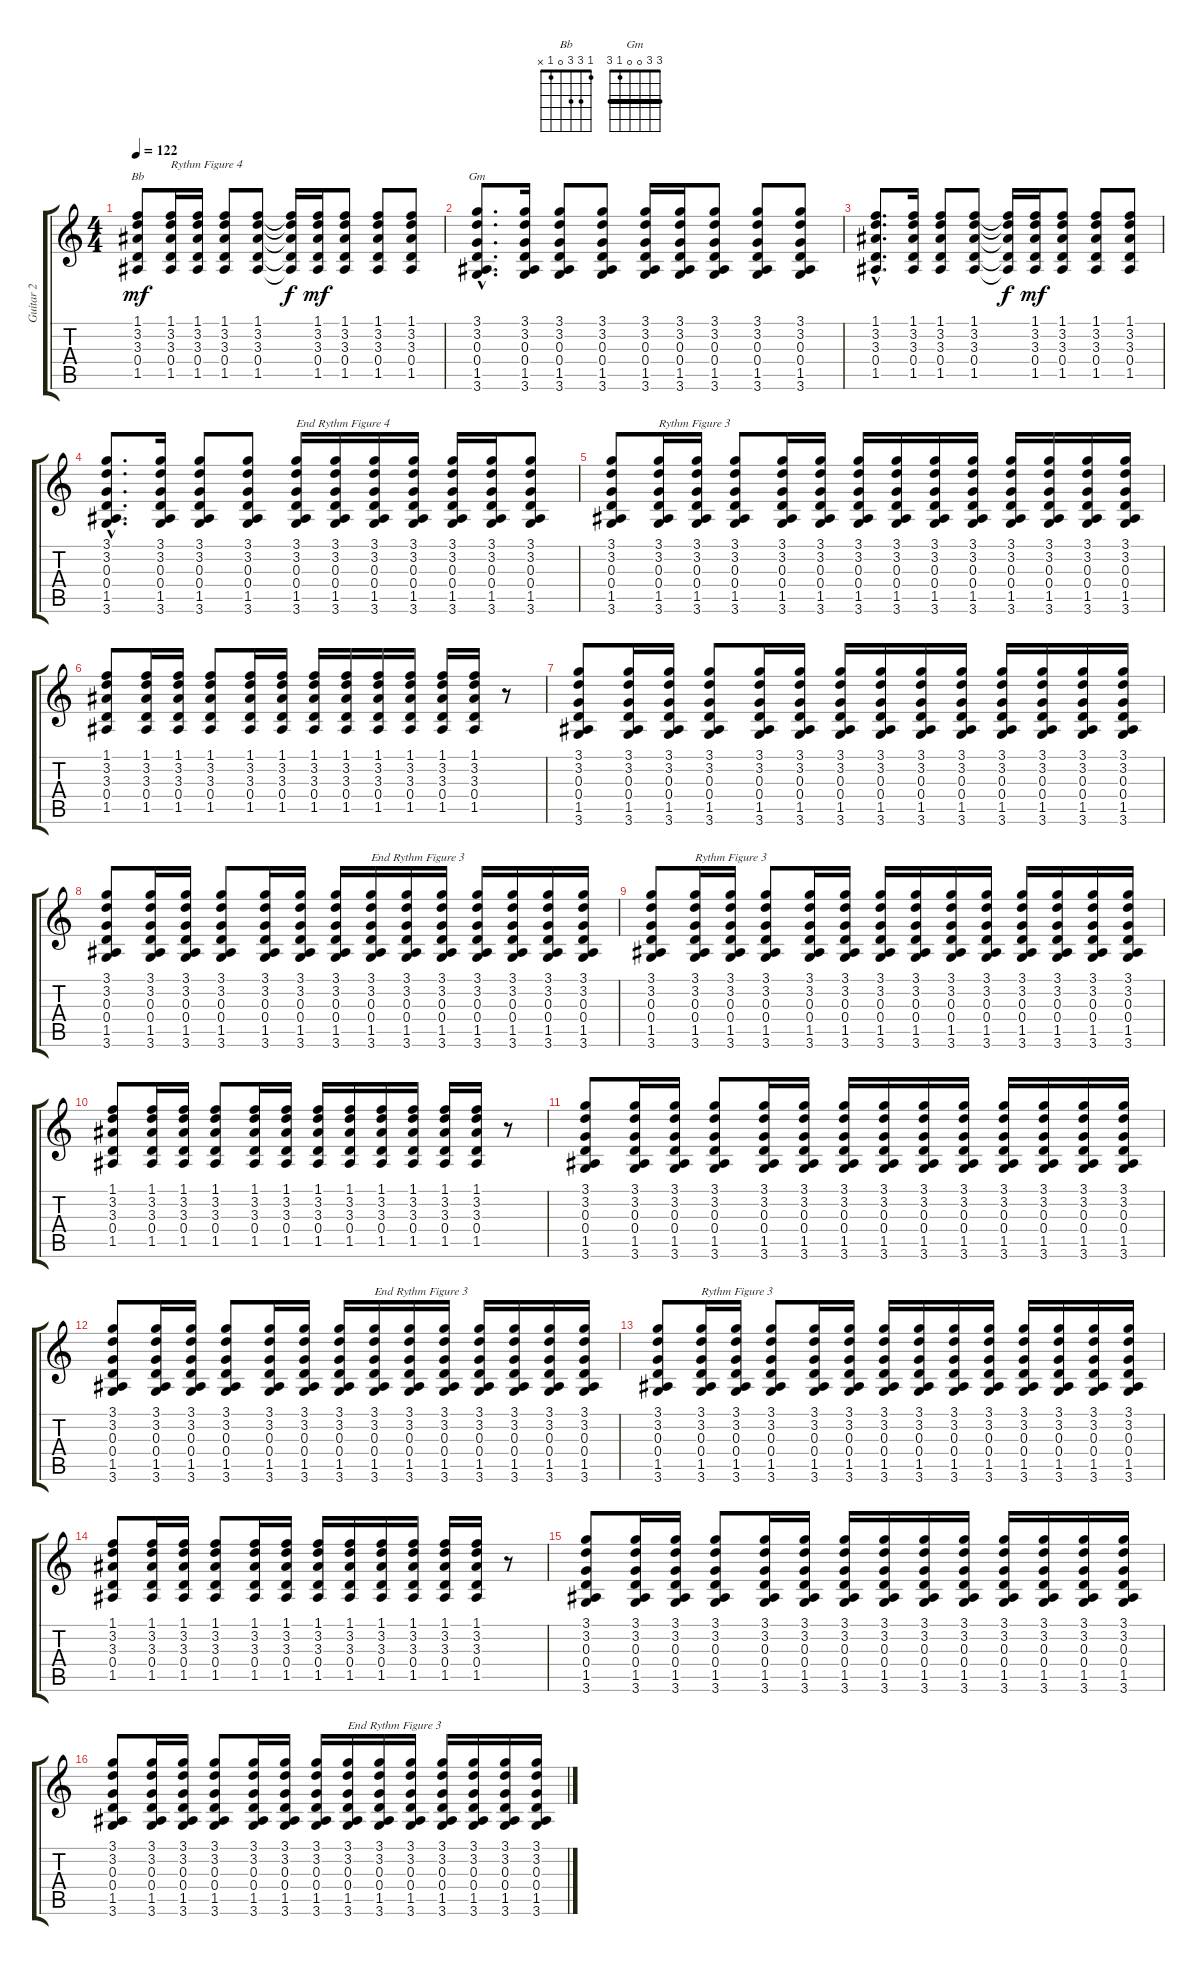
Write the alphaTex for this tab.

\track ("Guitar 2" "Guitar 2") {instrument acousticguitarnylon}
\staff {score tabs}
\tuning (E4 B3 G3 D3 A2 E2) {hide}
\chord ("Bb" 1 3 3 0 1 x)
\chord ("Gm" 3 3 0 0 1 3) {barre 3}
\ts (4 4)
\tempo 122
\clef g2
\ks c
(1.1 3.2 3.3 0.4 1.5).8{ch "Bb" dy mf} (1.1 3.2 3.3 0.4 1.5).16{txt "Rythm Figure 4"} (1.1 3.2 3.3 0.4 1.5).16 (1.1 3.2 3.3 0.4 1.5).8 (1.1 3.2 3.3 0.4 1.5).8 (1.1{t} 3.2{t} 3.3{t} 0.4{t} 1.5{t}).16{dy f} (1.1 3.2 3.3 0.4 1.5).16{dy mf} (1.1 3.2 3.3 0.4 1.5).8 (1.1 3.2 3.3 0.4 1.5).8 (1.1 3.2 3.3 0.4 1.5).8 |
(3.1{hac} 3.2{hac} 0.3{hac} 0.4{hac} 1.5{hac} 3.6{hac}).8{d ch "Gm"} (3.1 3.2 0.3 0.4 1.5 3.6).16 (3.1 3.2 0.3 0.4 1.5 3.6).8 (3.1 3.2 0.3 0.4 1.5 3.6).8 (3.1 3.2 0.3 0.4 1.5 3.6).16 (3.1 3.2 0.3 0.4 1.5 3.6).16 (3.1 3.2 0.3 0.4 1.5 3.6).8 (3.1 3.2 0.3 0.4 1.5 3.6).8 (3.1 3.2 0.3 0.4 1.5 3.6).8 |
(1.1{hac} 3.2{hac} 3.3{hac} 0.4{hac} 1.5{hac}).8{d} (1.1 3.2 3.3 0.4 1.5).16 (1.1 3.2 3.3 0.4 1.5).8 (1.1 3.2 3.3 0.4 1.5).8 (1.1{t} 3.2{t} 3.3{t} 0.4{t} 1.5{t}).16{dy f} (1.1 3.2 3.3 0.4 1.5).16{dy mf} (1.1 3.2 3.3 0.4 1.5).8 (1.1 3.2 3.3 0.4 1.5).8 (1.1 3.2 3.3 0.4 1.5).8 |
(3.1{hac} 3.2{hac} 0.3{hac} 0.4{hac} 1.5{hac} 3.6{hac}).8{d} (3.1 3.2 0.3 0.4 1.5 3.6).16 (3.1 3.2 0.3 0.4 1.5 3.6).8 (3.1 3.2 0.3 0.4 1.5 3.6).8 (3.1 3.2 0.3 0.4 1.5 3.6).16{txt "End Rythm Figure 4"} (3.1 3.2 0.3 0.4 1.5 3.6).16 (3.1 3.2 0.3 0.4 1.5 3.6).16 (3.1 3.2 0.3 0.4 1.5 3.6).16 (3.1 3.2 0.3 0.4 1.5 3.6).16 (3.1 3.2 0.3 0.4 1.5 3.6).16 (3.1 3.2 0.3 0.4 1.5 3.6).8 |
(3.1 3.2 0.3 0.4 1.5 3.6).8 (3.1 3.2 0.3 0.4 1.5 3.6).16{txt "Rythm Figure 3"} (3.1 3.2 0.3 0.4 1.5 3.6).16 (3.1 3.2 0.3 0.4 1.5 3.6).8 (3.1 3.2 0.3 0.4 1.5 3.6).16 (3.1 3.2 0.3 0.4 1.5 3.6).16 (3.1 3.2 0.3 0.4 1.5 3.6).16 (3.1 3.2 0.3 0.4 1.5 3.6).16 (3.1 3.2 0.3 0.4 1.5 3.6).16 (3.1 3.2 0.3 0.4 1.5 3.6).16 (3.1 3.2 0.3 0.4 1.5 3.6).16 (3.1 3.2 0.3 0.4 1.5 3.6).16 (3.1 3.2 0.3 0.4 1.5 3.6).16 (3.1 3.2 0.3 0.4 1.5 3.6).16 |
(1.1 3.2 3.3 0.4 1.5).8 (1.1 3.2 3.3 0.4 1.5).16 (1.1 3.2 3.3 0.4 1.5).16 (1.1 3.2 3.3 0.4 1.5).8 (1.1 3.2 3.3 0.4 1.5).16 (1.1 3.2 3.3 0.4 1.5).16 (1.1 3.2 3.3 0.4 1.5).16 (1.1 3.2 3.3 0.4 1.5).16 (1.1 3.2 3.3 0.4 1.5).16 (1.1 3.2 3.3 0.4 1.5).16 (1.1 3.2 3.3 0.4 1.5).16 (1.1 3.2 3.3 0.4 1.5).16 r.8 |
(3.1 3.2 0.3 0.4 1.5 3.6).8 (3.1 3.2 0.3 0.4 1.5 3.6).16 (3.1 3.2 0.3 0.4 1.5 3.6).16 (3.1 3.2 0.3 0.4 1.5 3.6).8 (3.1 3.2 0.3 0.4 1.5 3.6).16 (3.1 3.2 0.3 0.4 1.5 3.6).16 (3.1 3.2 0.3 0.4 1.5 3.6).16 (3.1 3.2 0.3 0.4 1.5 3.6).16 (3.1 3.2 0.3 0.4 1.5 3.6).16 (3.1 3.2 0.3 0.4 1.5 3.6).16 (3.1 3.2 0.3 0.4 1.5 3.6).16 (3.1 3.2 0.3 0.4 1.5 3.6).16 (3.1 3.2 0.3 0.4 1.5 3.6).16 (3.1 3.2 0.3 0.4 1.5 3.6).16 |
(3.1 3.2 0.3 0.4 1.5 3.6).8 (3.1 3.2 0.3 0.4 1.5 3.6).16 (3.1 3.2 0.3 0.4 1.5 3.6).16 (3.1 3.2 0.3 0.4 1.5 3.6).8 (3.1 3.2 0.3 0.4 1.5 3.6).16 (3.1 3.2 0.3 0.4 1.5 3.6).16 (3.1 3.2 0.3 0.4 1.5 3.6).16 (3.1 3.2 0.3 0.4 1.5 3.6).16{txt "End Rythm Figure 3"} (3.1 3.2 0.3 0.4 1.5 3.6).16 (3.1 3.2 0.3 0.4 1.5 3.6).16 (3.1 3.2 0.3 0.4 1.5 3.6).16 (3.1 3.2 0.3 0.4 1.5 3.6).16 (3.1 3.2 0.3 0.4 1.5 3.6).16 (3.1 3.2 0.3 0.4 1.5 3.6).16 |
(3.1 3.2 0.3 0.4 1.5 3.6).8 (3.1 3.2 0.3 0.4 1.5 3.6).16{txt "Rythm Figure 3"} (3.1 3.2 0.3 0.4 1.5 3.6).16 (3.1 3.2 0.3 0.4 1.5 3.6).8 (3.1 3.2 0.3 0.4 1.5 3.6).16 (3.1 3.2 0.3 0.4 1.5 3.6).16 (3.1 3.2 0.3 0.4 1.5 3.6).16 (3.1 3.2 0.3 0.4 1.5 3.6).16 (3.1 3.2 0.3 0.4 1.5 3.6).16 (3.1 3.2 0.3 0.4 1.5 3.6).16 (3.1 3.2 0.3 0.4 1.5 3.6).16 (3.1 3.2 0.3 0.4 1.5 3.6).16 (3.1 3.2 0.3 0.4 1.5 3.6).16 (3.1 3.2 0.3 0.4 1.5 3.6).16 |
(1.1 3.2 3.3 0.4 1.5).8 (1.1 3.2 3.3 0.4 1.5).16 (1.1 3.2 3.3 0.4 1.5).16 (1.1 3.2 3.3 0.4 1.5).8 (1.1 3.2 3.3 0.4 1.5).16 (1.1 3.2 3.3 0.4 1.5).16 (1.1 3.2 3.3 0.4 1.5).16 (1.1 3.2 3.3 0.4 1.5).16 (1.1 3.2 3.3 0.4 1.5).16 (1.1 3.2 3.3 0.4 1.5).16 (1.1 3.2 3.3 0.4 1.5).16 (1.1 3.2 3.3 0.4 1.5).16 r.8 |
(3.1 3.2 0.3 0.4 1.5 3.6).8 (3.1 3.2 0.3 0.4 1.5 3.6).16 (3.1 3.2 0.3 0.4 1.5 3.6).16 (3.1 3.2 0.3 0.4 1.5 3.6).8 (3.1 3.2 0.3 0.4 1.5 3.6).16 (3.1 3.2 0.3 0.4 1.5 3.6).16 (3.1 3.2 0.3 0.4 1.5 3.6).16 (3.1 3.2 0.3 0.4 1.5 3.6).16 (3.1 3.2 0.3 0.4 1.5 3.6).16 (3.1 3.2 0.3 0.4 1.5 3.6).16 (3.1 3.2 0.3 0.4 1.5 3.6).16 (3.1 3.2 0.3 0.4 1.5 3.6).16 (3.1 3.2 0.3 0.4 1.5 3.6).16 (3.1 3.2 0.3 0.4 1.5 3.6).16 |
(3.1 3.2 0.3 0.4 1.5 3.6).8 (3.1 3.2 0.3 0.4 1.5 3.6).16 (3.1 3.2 0.3 0.4 1.5 3.6).16 (3.1 3.2 0.3 0.4 1.5 3.6).8 (3.1 3.2 0.3 0.4 1.5 3.6).16 (3.1 3.2 0.3 0.4 1.5 3.6).16 (3.1 3.2 0.3 0.4 1.5 3.6).16 (3.1 3.2 0.3 0.4 1.5 3.6).16{txt "End Rythm Figure 3"} (3.1 3.2 0.3 0.4 1.5 3.6).16 (3.1 3.2 0.3 0.4 1.5 3.6).16 (3.1 3.2 0.3 0.4 1.5 3.6).16 (3.1 3.2 0.3 0.4 1.5 3.6).16 (3.1 3.2 0.3 0.4 1.5 3.6).16 (3.1 3.2 0.3 0.4 1.5 3.6).16 |
(3.1 3.2 0.3 0.4 1.5 3.6).8 (3.1 3.2 0.3 0.4 1.5 3.6).16{txt "Rythm Figure 3"} (3.1 3.2 0.3 0.4 1.5 3.6).16 (3.1 3.2 0.3 0.4 1.5 3.6).8 (3.1 3.2 0.3 0.4 1.5 3.6).16 (3.1 3.2 0.3 0.4 1.5 3.6).16 (3.1 3.2 0.3 0.4 1.5 3.6).16 (3.1 3.2 0.3 0.4 1.5 3.6).16 (3.1 3.2 0.3 0.4 1.5 3.6).16 (3.1 3.2 0.3 0.4 1.5 3.6).16 (3.1 3.2 0.3 0.4 1.5 3.6).16 (3.1 3.2 0.3 0.4 1.5 3.6).16 (3.1 3.2 0.3 0.4 1.5 3.6).16 (3.1 3.2 0.3 0.4 1.5 3.6).16 |
(1.1 3.2 3.3 0.4 1.5).8 (1.1 3.2 3.3 0.4 1.5).16 (1.1 3.2 3.3 0.4 1.5).16 (1.1 3.2 3.3 0.4 1.5).8 (1.1 3.2 3.3 0.4 1.5).16 (1.1 3.2 3.3 0.4 1.5).16 (1.1 3.2 3.3 0.4 1.5).16 (1.1 3.2 3.3 0.4 1.5).16 (1.1 3.2 3.3 0.4 1.5).16 (1.1 3.2 3.3 0.4 1.5).16 (1.1 3.2 3.3 0.4 1.5).16 (1.1 3.2 3.3 0.4 1.5).16 r.8 |
(3.1 3.2 0.3 0.4 1.5 3.6).8 (3.1 3.2 0.3 0.4 1.5 3.6).16 (3.1 3.2 0.3 0.4 1.5 3.6).16 (3.1 3.2 0.3 0.4 1.5 3.6).8 (3.1 3.2 0.3 0.4 1.5 3.6).16 (3.1 3.2 0.3 0.4 1.5 3.6).16 (3.1 3.2 0.3 0.4 1.5 3.6).16 (3.1 3.2 0.3 0.4 1.5 3.6).16 (3.1 3.2 0.3 0.4 1.5 3.6).16 (3.1 3.2 0.3 0.4 1.5 3.6).16 (3.1 3.2 0.3 0.4 1.5 3.6).16 (3.1 3.2 0.3 0.4 1.5 3.6).16 (3.1 3.2 0.3 0.4 1.5 3.6).16 (3.1 3.2 0.3 0.4 1.5 3.6).16 |
(3.1 3.2 0.3 0.4 1.5 3.6).8 (3.1 3.2 0.3 0.4 1.5 3.6).16 (3.1 3.2 0.3 0.4 1.5 3.6).16 (3.1 3.2 0.3 0.4 1.5 3.6).8 (3.1 3.2 0.3 0.4 1.5 3.6).16 (3.1 3.2 0.3 0.4 1.5 3.6).16 (3.1 3.2 0.3 0.4 1.5 3.6).16 (3.1 3.2 0.3 0.4 1.5 3.6).16{txt "End Rythm Figure 3"} (3.1 3.2 0.3 0.4 1.5 3.6).16 (3.1 3.2 0.3 0.4 1.5 3.6).16 (3.1 3.2 0.3 0.4 1.5 3.6).16 (3.1 3.2 0.3 0.4 1.5 3.6).16 (3.1 3.2 0.3 0.4 1.5 3.6).16 (3.1 3.2 0.3 0.4 1.5 3.6).16
